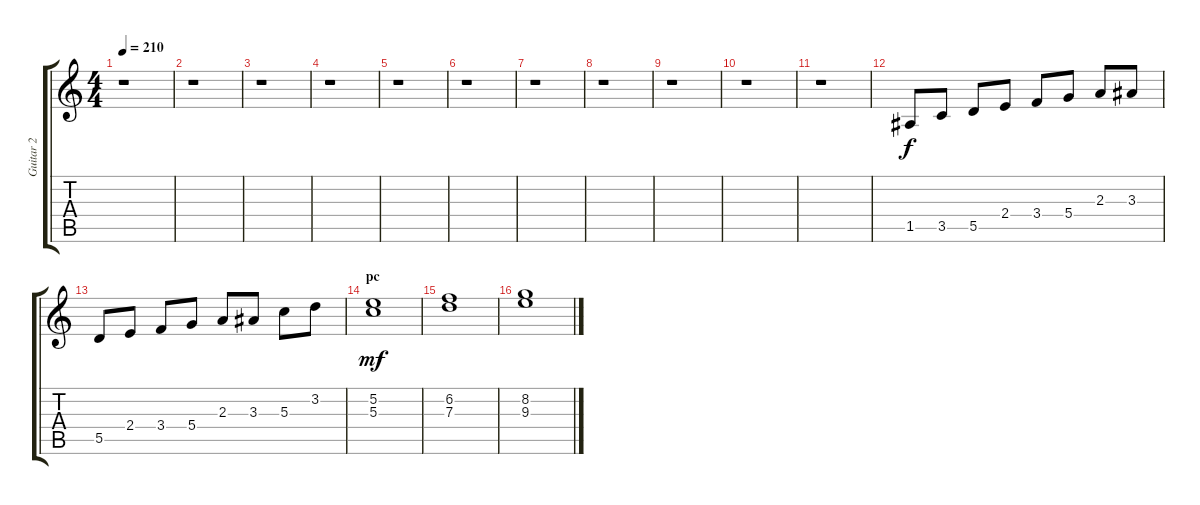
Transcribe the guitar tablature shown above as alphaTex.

\track ("Guitar 2" "Guitar 2") {instrument overdrivenguitar}
\staff {score tabs}
\tuning (E4 B3 G3 D3 A2 E2) {hide}
\ts (4 4)
\tempo 210
\clef g2
\ks c
r.1{dy f} |
r.1 |
r.1 |
r.1 |
r.1 |
r.1 |
r.1 |
r.1 |
r.1 |
r.1 |
r.1 |
1.5.8 3.5.8 5.5.8 2.4.8 3.4.8 5.4.8 2.3.8 3.3.8 |
5.5.8 2.4.8 3.4.8 5.4.8 2.3.8 3.3.8 5.3.8 3.2.8 |
\section ("" "pc")
(5.2 5.3).1{dy mf} |
(6.2 7.3).1 |
(8.2 9.3).1
